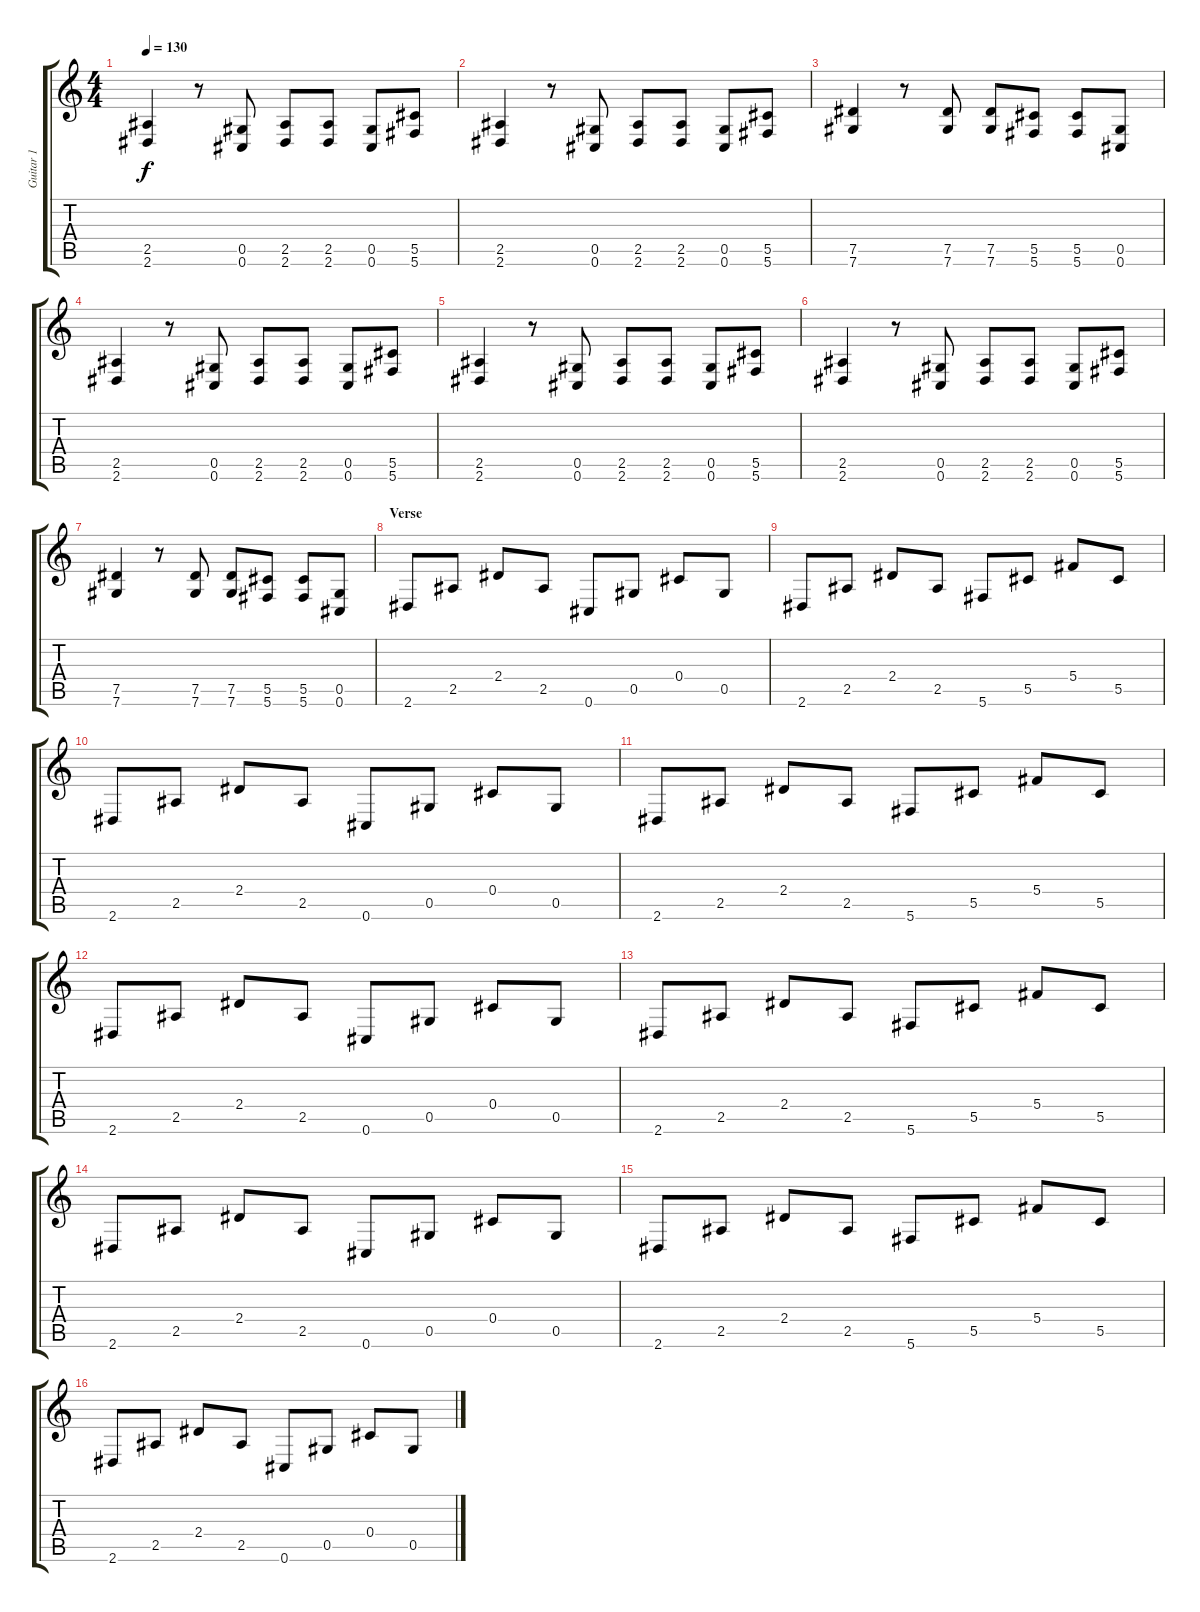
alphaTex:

\track ("Guitar 1" "Guitar 1") {instrument distortionguitar}
\staff {score tabs}
\tuning (Eb4 Bb3 Gb3 Db3 Ab2 Db2) {hide}
\ts (4 4)
\tempo 130
\clef g2
\ks c
(2.5 2.6).4{dy f} r.8 (0.5 0.6).8 (2.5 2.6).8 (2.5 2.6).8 (0.5 0.6).8 (5.5 5.6).8 |
(2.5 2.6).4 r.8 (0.5 0.6).8 (2.5 2.6).8 (2.5 2.6).8 (0.5 0.6).8 (5.5 5.6).8 |
(7.5 7.6).4 r.8 (7.5 7.6).8 (7.5 7.6).8 (5.5 5.6).8 (5.5 5.6).8 (0.5 0.6).8 |
(2.5 2.6).4 r.8 (0.5 0.6).8 (2.5 2.6).8 (2.5 2.6).8 (0.5 0.6).8 (5.5 5.6).8 |
(2.5 2.6).4 r.8 (0.5 0.6).8 (2.5 2.6).8 (2.5 2.6).8 (0.5 0.6).8 (5.5 5.6).8 |
(2.5 2.6).4 r.8 (0.5 0.6).8 (2.5 2.6).8 (2.5 2.6).8 (0.5 0.6).8 (5.5 5.6).8 |
(7.5 7.6).4 r.8 (7.5 7.6).8 (7.5 7.6).8 (5.5 5.6).8 (5.5 5.6).8 (0.5 0.6).8 |
\section ("" "Verse")
2.6.8{instrument electricguitarclean} 2.5.8 2.4.8 2.5.8 0.6.8 0.5.8 0.4.8 0.5.8 |
2.6.8 2.5.8 2.4.8 2.5.8 5.6.8 5.5.8 5.4.8 5.5.8 |
2.6.8 2.5.8 2.4.8 2.5.8 0.6.8 0.5.8 0.4.8 0.5.8 |
2.6.8 2.5.8 2.4.8 2.5.8 5.6.8 5.5.8 5.4.8 5.5.8 |
2.6.8 2.5.8 2.4.8 2.5.8 0.6.8 0.5.8 0.4.8 0.5.8 |
2.6.8 2.5.8 2.4.8 2.5.8 5.6.8 5.5.8 5.4.8 5.5.8 |
2.6.8 2.5.8 2.4.8 2.5.8 0.6.8 0.5.8 0.4.8 0.5.8 |
2.6.8 2.5.8 2.4.8 2.5.8 5.6.8 5.5.8 5.4.8 5.5.8 |
2.6.8 2.5.8 2.4.8 2.5.8 0.6.8 0.5.8 0.4.8 0.5.8
